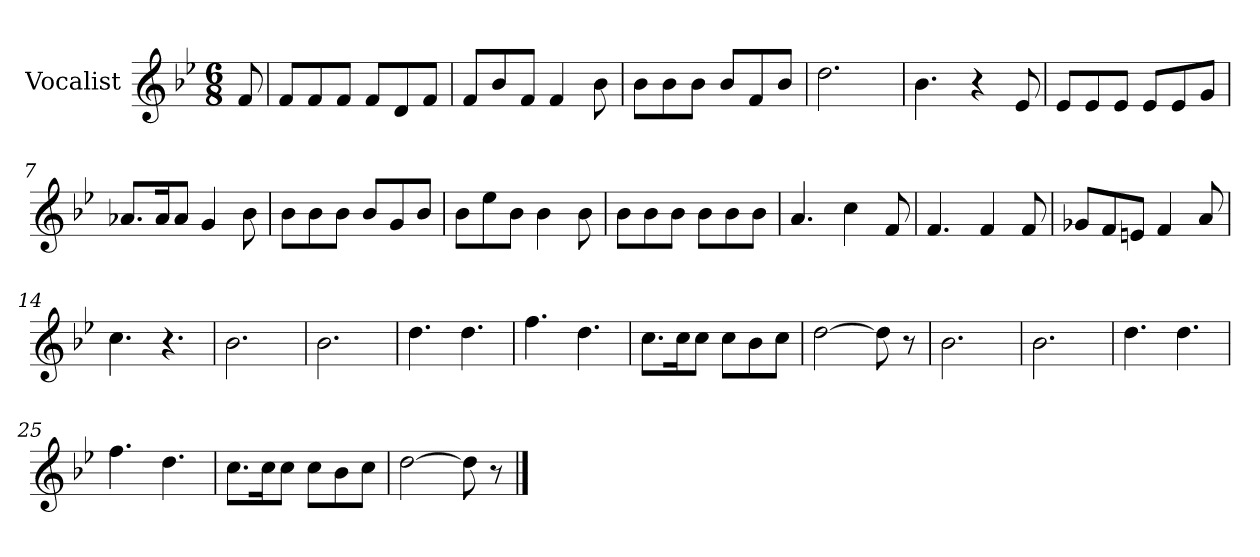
**kern
*part1
*staff1
*I"Vocalist
*k[b-e-]
*B-:
*M6/8
=
8f
=1
8fL
8f
8fJ
8fL
8d
8fJ
=2
8fL
8b-
8fJ
4f
8b-
=3
8b-L
8b-
8b-J
8b-L
8f
8b-J
=4
2.dd
=5
4.b-
4r
8e-
=6
8e-L
8e-
8e-J
8e-L
8e-
8gJ
=7
8.a-XL
16a-K
8a-J
4g
8b-
=8
8b-L
8b-
8b-J
8b-L
8g
8b-J
=9
8b-L
8ee-
8b-J
4b-
8b-
=10
8b-L
8b-
8b-J
8b-L
8b-
8b-J
=11
4.a
4cc
8f
=12
4.f
4f
8f
=13
8g-XL
8f
8enJ
4f
8a
=14
4.cc
4.r
=15
2.b-
=16
2.b-
=17
4.dd
4.dd
=18
4.ff
4.dd
=19
8.ccL
16ccK
8ccJ
8ccL
8b-
8ccJ
=20
[2dd
8dd]
8r
=22
2.b-
=23
2.b-
=24
4.dd
4.dd
=25
4.ff
4.dd
=26
8.ccL
16ccK
8ccJ
8ccL
8b-
8ccJ
=27
[2dd
8dd]
8r
==
*-
